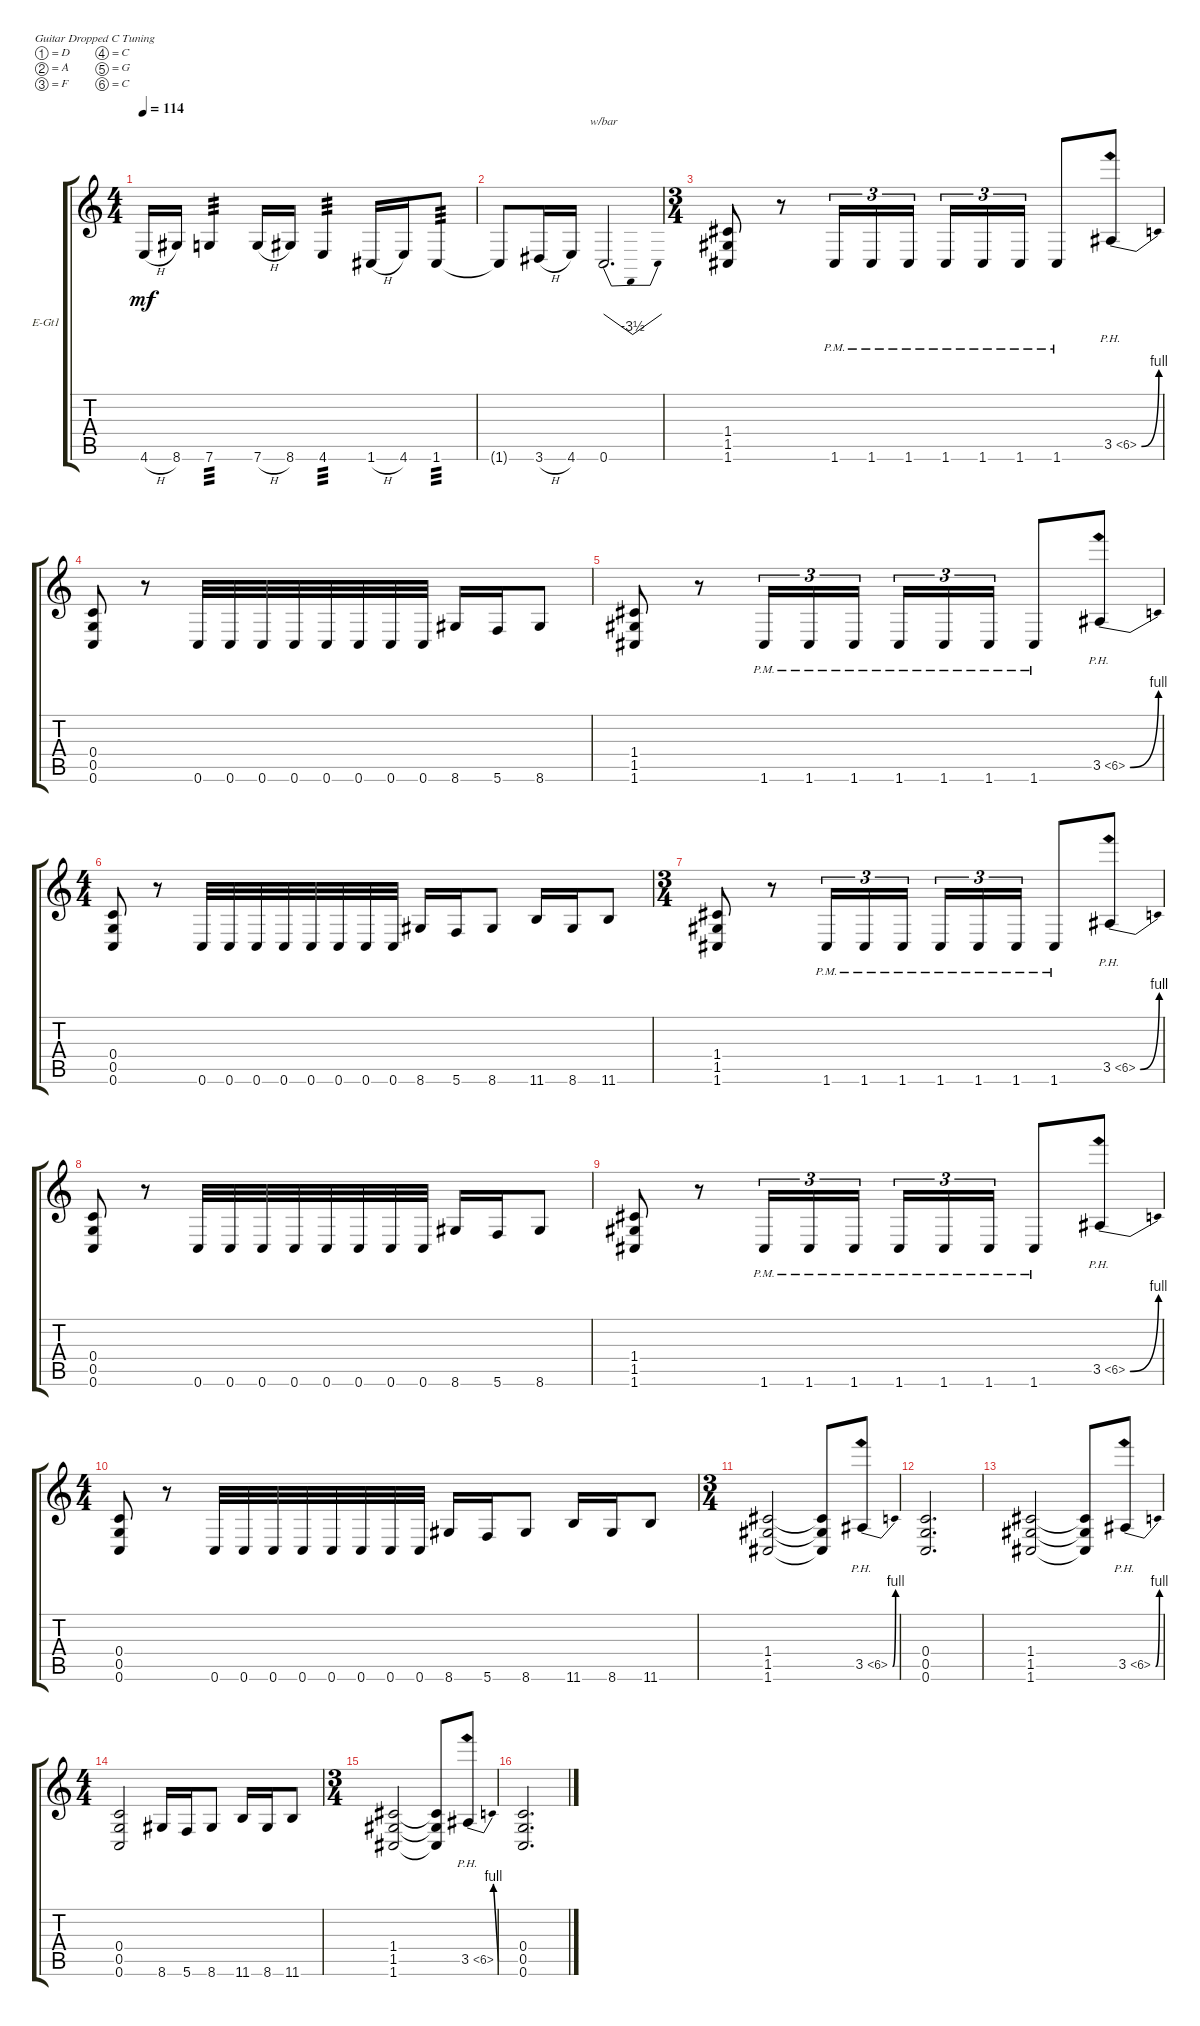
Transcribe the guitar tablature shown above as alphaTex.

\defaultSystemsLayout 4
\bracketExtendMode groupsimilarinstruments
\firstSystemTrackNameOrientation horizontal
\otherSystemsTrackNameOrientation horizontal
\track ("Guitar 1" "E-Gt1") {instrument distortionguitar}
\staff {score tabs}
\tuning (D4 A3 F3 C3 G2 C2)
\ts (4 4)
\tempo 114
\clef g2
\ks c
4.6{h}.16{dy mf} 8.6.16 7.6.4{tp 3} 7.6{h}.16 8.6.16 4.6.4{tp 3} 1.6{h}.16 4.6.16 1.6.8{tp 3} |
1.6{t}.8 3.6{h}.16 4.6.16 0.6.2{d tbe (dip default 28.2 0 37.199999999999996 -14 45 0)} |
\ts (3 4)
(1.6 1.5 1.4).8 r.8 1.6{pm}.16{tu (3 2)} 1.6{pm}.16{tu (3 2)} 1.6{pm}.16{tu (3 2)} 1.6{pm}.16{tu (3 2)} 1.6{pm}.16{tu (3 2)} 1.6{pm}.16{tu (3 2)} 1.6{pm}.8 3.5{be (bend 9.6 0 34.8 4) ph 3}.8 |
(0.6 0.5 0.4).8 r.8 0.6.32 0.6.32 0.6.32 0.6.32 0.6.32 0.6.32 0.6.32 0.6.32 8.6.16 5.6.16 8.6.8 |
(1.6 1.5 1.4).8 r.8 1.6{pm}.16{tu (3 2)} 1.6{pm}.16{tu (3 2)} 1.6{pm}.16{tu (3 2)} 1.6{pm}.16{tu (3 2)} 1.6{pm}.16{tu (3 2)} 1.6{pm}.16{tu (3 2)} 1.6{pm}.8 3.5{be (bend 9.6 0 34.8 4) ph 3}.8 |
\ts (4 4)
(0.6 0.5 0.4).8 r.8 0.6.32 0.6.32 0.6.32 0.6.32 0.6.32 0.6.32 0.6.32 0.6.32 8.6.16 5.6.16 8.6.8 11.6.16 8.6.16 11.6.8 |
\ts (3 4)
(1.6 1.5 1.4).8 r.8 1.6{pm}.16{tu (3 2)} 1.6{pm}.16{tu (3 2)} 1.6{pm}.16{tu (3 2)} 1.6{pm}.16{tu (3 2)} 1.6{pm}.16{tu (3 2)} 1.6{pm}.16{tu (3 2)} 1.6{pm}.8 3.5{be (bend 9.6 0 34.8 4) ph 3}.8 |
(0.6 0.5 0.4).8 r.8 0.6.32 0.6.32 0.6.32 0.6.32 0.6.32 0.6.32 0.6.32 0.6.32 8.6.16 5.6.16 8.6.8 |
(1.6 1.5 1.4).8 r.8 1.6{pm}.16{tu (3 2)} 1.6{pm}.16{tu (3 2)} 1.6{pm}.16{tu (3 2)} 1.6{pm}.16{tu (3 2)} 1.6{pm}.16{tu (3 2)} 1.6{pm}.16{tu (3 2)} 1.6{pm}.8 3.5{be (bend 9.6 0 34.8 4) ph 3}.8 |
\ts (4 4)
(0.6 0.5 0.4).8 r.8 0.6.32 0.6.32 0.6.32 0.6.32 0.6.32 0.6.32 0.6.32 0.6.32 8.6.16 5.6.16 8.6.8 11.6.16 8.6.16 11.6.8 |
\ts (3 4)
(1.6 1.5 1.4).2 (1.6{t} 1.5{t} 1.4{t}).8 3.5{be (bend 9.6 0 34.8 4) ph 3}.8 |
(0.6 0.5 0.4).2{d} |
(1.6 1.5 1.4).2 (1.6{t} 1.5{t} 1.4{t}).8 3.5{be (bend 9.6 0 34.8 4) ph 3}.8 |
\ts (4 4)
(0.6 0.5 0.4).2 8.6.16 5.6.16 8.6.8 11.6.16 8.6.16 11.6.8 |
\ts (3 4)
(1.6 1.5 1.4).2 (1.6{t} 1.5{t} 1.4{t}).8 3.5{be (bend 9.6 0 34.8 4) ph 3}.8 |
(0.6 0.5 0.4).2{d}
